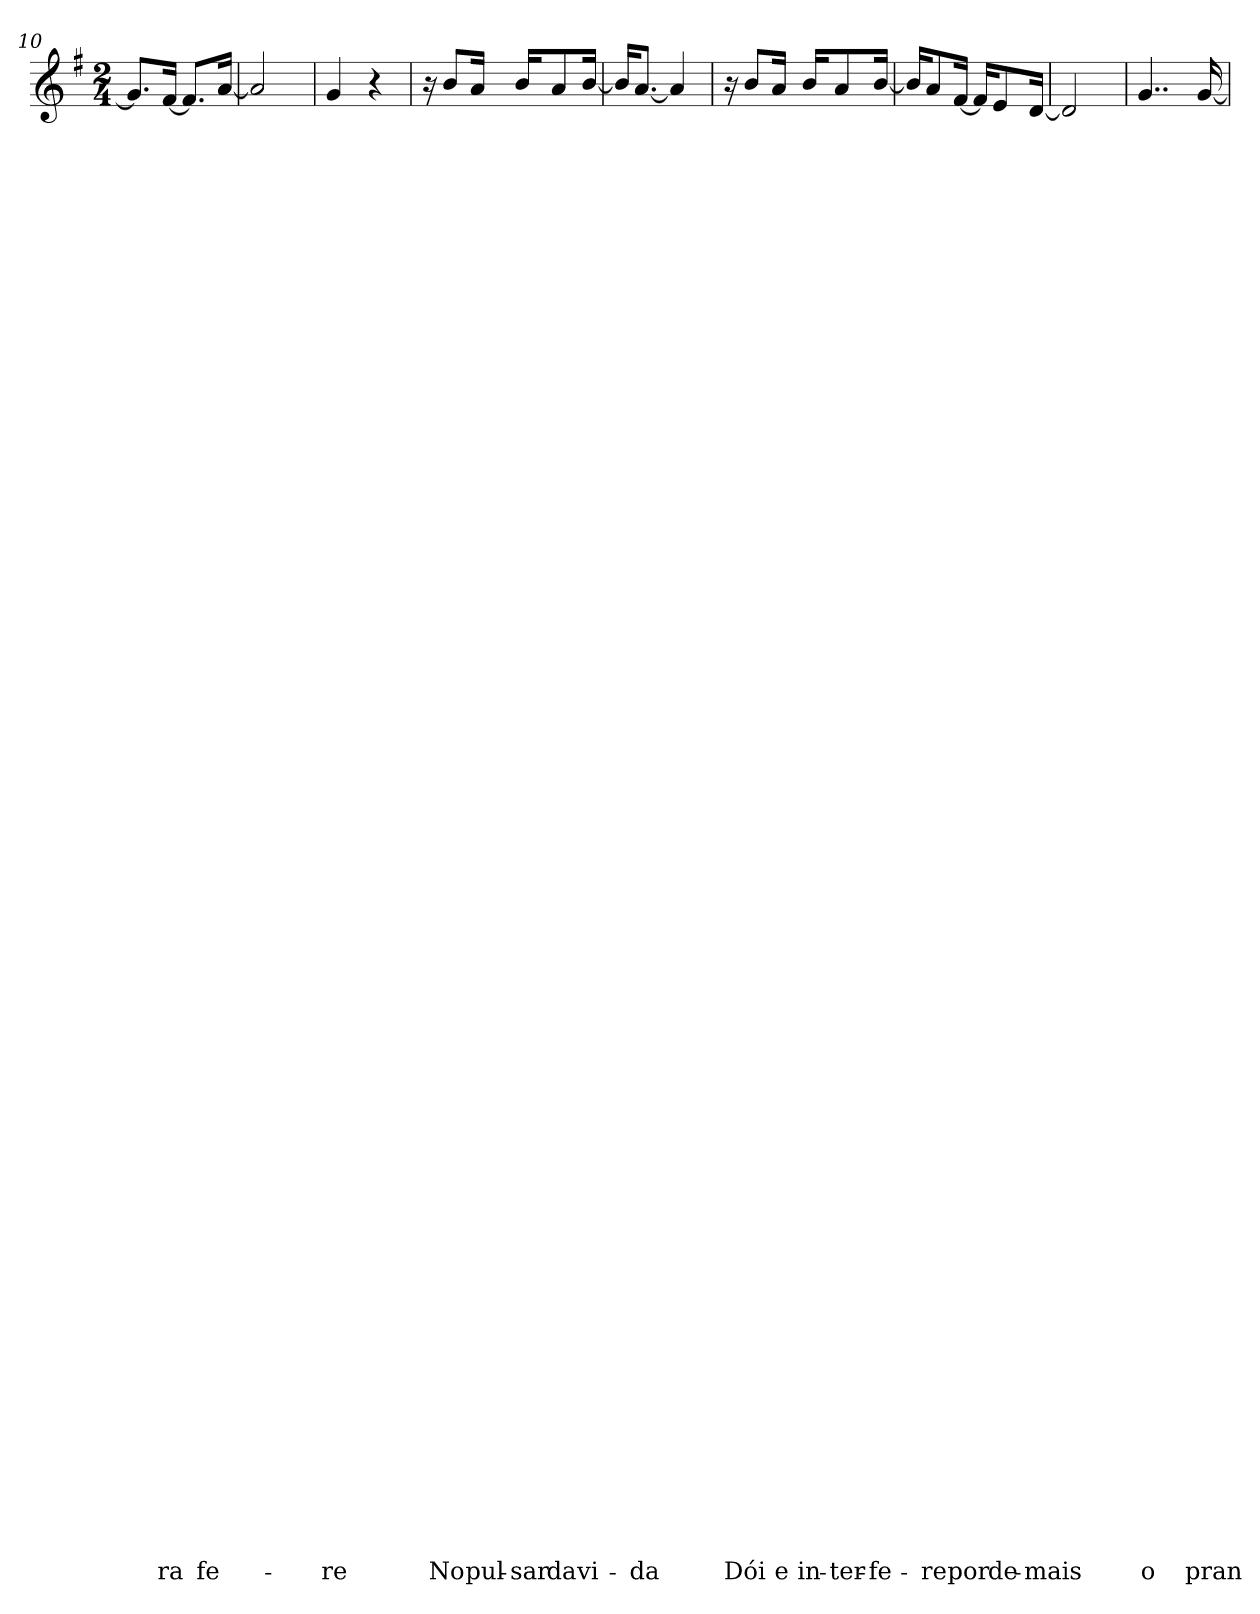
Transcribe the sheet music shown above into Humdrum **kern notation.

**kern	**text	**text	**text	**text	**text	**text	**text	**text	**text	**text	**text	**text	**text	**text	**text	**text	**text	**text	**text	**text	**text	**text	**text	**text	**text	**text	**text	**text	**text	**text	**text	**text	**text	**text	**text	**text	**text	**text	**text	**text	**text	**text	**text	**text	**text	**text	**text	**text	**text	**text	**text	**text	**text	**text	**text	**text	**text	**text	**text	**text	**text
*part1	*part1	*part1	*part1	*part1	*part1	*part1	*part1	*part1	*part1	*part1	*part1	*part1	*part1	*part1	*part1	*part1	*part1	*part1	*part1	*part1	*part1	*part1	*part1	*part1	*part1	*part1	*part1	*part1	*part1	*part1	*part1	*part1	*part1	*part1	*part1	*part1	*part1	*part1	*part1	*part1	*part1	*part1	*part1	*part1	*part1	*part1	*part1	*part1	*part1	*part1	*part1	*part1	*part1	*part1	*part1	*part1	*part1	*part1	*part1	*part1	*part1
*staff1	*staff1	*staff1	*staff1	*staff1	*staff1	*staff1	*staff1	*staff1	*staff1	*staff1	*staff1	*staff1	*staff1	*staff1	*staff1	*staff1	*staff1	*staff1	*staff1	*staff1	*staff1	*staff1	*staff1	*staff1	*staff1	*staff1	*staff1	*staff1	*staff1	*staff1	*staff1	*staff1	*staff1	*staff1	*staff1	*staff1	*staff1	*staff1	*staff1	*staff1	*staff1	*staff1	*staff1	*staff1	*staff1	*staff1	*staff1	*staff1	*staff1	*staff1	*staff1	*staff1	*staff1	*staff1	*staff1	*staff1	*staff1	*staff1	*staff1	*staff1	*staff1
*clefG2	*	*	*	*	*	*	*	*	*	*	*	*	*	*	*	*	*	*	*	*	*	*	*	*	*	*	*	*	*	*	*	*	*	*	*	*	*	*	*	*	*	*	*	*	*	*	*	*	*	*	*	*	*	*	*	*	*	*	*	*	*
*k[f#]	*	*	*	*	*	*	*	*	*	*	*	*	*	*	*	*	*	*	*	*	*	*	*	*	*	*	*	*	*	*	*	*	*	*	*	*	*	*	*	*	*	*	*	*	*	*	*	*	*	*	*	*	*	*	*	*	*	*	*	*	*
*G:	*	*	*	*	*	*	*	*	*	*	*	*	*	*	*	*	*	*	*	*	*	*	*	*	*	*	*	*	*	*	*	*	*	*	*	*	*	*	*	*	*	*	*	*	*	*	*	*	*	*	*	*	*	*	*	*	*	*	*	*	*
*M2/4	*	*	*	*	*	*	*	*	*	*	*	*	*	*	*	*	*	*	*	*	*	*	*	*	*	*	*	*	*	*	*	*	*	*	*	*	*	*	*	*	*	*	*	*	*	*	*	*	*	*	*	*	*	*	*	*	*	*	*	*	*
=10	=10	=10	=10	=10	=10	=10	=10	=10	=10	=10	=10	=10	=10	=10	=10	=10	=10	=10	=10	=10	=10	=10	=10	=10	=10	=10	=10	=10	=10	=10	=10	=10	=10	=10	=10	=10	=10	=10	=10	=10	=10	=10	=10	=10	=10	=10	=10	=10	=10	=10	=10	=10	=10	=10	=10	=10	=10	=10	=10	=10	=10
8.g/L]	.	.	.	.	.	.	.	.	.	.	.	.	.	.	.	.	.	.	.	.	.	.	.	.	.	.	.	.	.	.	.	.	.	.	.	.	.	.	.	.	.	.	.	.	.	.	.	.	.	.	.	.	.	.	.	.	.	.	.	.	.
!	!	!	!	!	!	!	!	!	!	!	!	!	!	!	!	!	!	!	!	!	!	!	!	!	!	!	!	!	!	!	!	!	!	!	!	!	!	!	!	!	!	!	!	!	!	!	!	!	!	!	!	!	!	!	!	!	!	!	!	!	!LO:LY:b
[16f#/Jk	.	.	.	.	.	.	.	.	.	.	.	.	.	.	.	.	.	.	.	.	.	.	.	.	.	.	.	.	.	.	.	.	.	.	.	.	.	.	.	.	.	.	.	.	.	.	.	.	.	.	.	.	.	.	.	.	.	.	.	.	-ra
8.f#/L]	.	.	.	.	.	.	.	.	.	.	.	.	.	.	.	.	.	.	.	.	.	.	.	.	.	.	.	.	.	.	.	.	.	.	.	.	.	.	.	.	.	.	.	.	.	.	.	.	.	.	.	.	.	.	.	.	.	.	.	.	.
!	!	!	!	!	!	!	!	!	!	!	!	!	!	!	!	!	!	!	!	!	!	!	!	!	!	!	!	!	!	!	!	!	!	!	!	!	!	!	!	!	!	!	!	!	!	!	!	!	!	!	!	!	!	!	!	!	!	!	!	!	!LO:LY:b
[16a/Jk	.	.	.	.	.	.	.	.	.	.	.	.	.	.	.	.	.	.	.	.	.	.	.	.	.	.	.	.	.	.	.	.	.	.	.	.	.	.	.	.	.	.	.	.	.	.	.	.	.	.	.	.	.	.	.	.	.	.	.	.	fe-
=11	=11	=11	=11	=11	=11	=11	=11	=11	=11	=11	=11	=11	=11	=11	=11	=11	=11	=11	=11	=11	=11	=11	=11	=11	=11	=11	=11	=11	=11	=11	=11	=11	=11	=11	=11	=11	=11	=11	=11	=11	=11	=11	=11	=11	=11	=11	=11	=11	=11	=11	=11	=11	=11	=11	=11	=11	=11	=11	=11	=11	=11
2a/]	.	.	.	.	.	.	.	.	.	.	.	.	.	.	.	.	.	.	.	.	.	.	.	.	.	.	.	.	.	.	.	.	.	.	.	.	.	.	.	.	.	.	.	.	.	.	.	.	.	.	.	.	.	.	.	.	.	.	.	.	.
=12	=12	=12	=12	=12	=12	=12	=12	=12	=12	=12	=12	=12	=12	=12	=12	=12	=12	=12	=12	=12	=12	=12	=12	=12	=12	=12	=12	=12	=12	=12	=12	=12	=12	=12	=12	=12	=12	=12	=12	=12	=12	=12	=12	=12	=12	=12	=12	=12	=12	=12	=12	=12	=12	=12	=12	=12	=12	=12	=12	=12	=12
!	!	!	!	!	!	!	!	!	!	!	!	!	!	!	!	!	!	!	!	!	!	!	!	!	!	!	!	!	!	!	!	!	!	!	!	!	!	!	!	!	!	!	!	!	!	!	!	!	!	!	!	!	!	!	!	!	!	!	!	!	!LO:LY:b
4g/	.	.	.	.	.	.	.	.	.	.	.	.	.	.	.	.	.	.	.	.	.	.	.	.	.	.	.	.	.	.	.	.	.	.	.	.	.	.	.	.	.	.	.	.	.	.	.	.	.	.	.	.	.	.	.	.	.	.	.	.	-re
4r	.	.	.	.	.	.	.	.	.	.	.	.	.	.	.	.	.	.	.	.	.	.	.	.	.	.	.	.	.	.	.	.	.	.	.	.	.	.	.	.	.	.	.	.	.	.	.	.	.	.	.	.	.	.	.	.	.	.	.	.	.
!!LO:LB:g=z
=13	=13	=13	=13	=13	=13	=13	=13	=13	=13	=13	=13	=13	=13	=13	=13	=13	=13	=13	=13	=13	=13	=13	=13	=13	=13	=13	=13	=13	=13	=13	=13	=13	=13	=13	=13	=13	=13	=13	=13	=13	=13	=13	=13	=13	=13	=13	=13	=13	=13	=13	=13	=13	=13	=13	=13	=13	=13	=13	=13	=13	=13
16r	.	.	.	.	.	.	.	.	.	.	.	.	.	.	.	.	.	.	.	.	.	.	.	.	.	.	.	.	.	.	.	.	.	.	.	.	.	.	.	.	.	.	.	.	.	.	.	.	.	.	.	.	.	.	.	.	.	.	.	.	.
!	!	!	!	!	!	!	!	!	!	!	!	!	!	!	!	!	!	!	!	!	!	!	!	!	!	!	!	!	!	!	!	!	!	!	!	!	!	!	!	!	!	!	!	!	!	!	!	!	!	!	!	!	!	!	!	!	!	!	!	!	!LO:LY:b
8b/L	.	.	.	.	.	.	.	.	.	.	.	.	.	.	.	.	.	.	.	.	.	.	.	.	.	.	.	.	.	.	.	.	.	.	.	.	.	.	.	.	.	.	.	.	.	.	.	.	.	.	.	.	.	.	.	.	.	.	.	.	No
!	!	!	!	!	!	!	!	!	!	!	!	!	!	!	!	!	!	!	!	!	!	!	!	!	!	!	!	!	!	!	!	!	!	!	!	!	!	!	!	!	!	!	!	!	!	!	!	!	!	!	!	!	!	!	!	!	!	!	!	!	!LO:LY:b
16a/Jk	.	.	.	.	.	.	.	.	.	.	.	.	.	.	.	.	.	.	.	.	.	.	.	.	.	.	.	.	.	.	.	.	.	.	.	.	.	.	.	.	.	.	.	.	.	.	.	.	.	.	.	.	.	.	.	.	.	.	.	.	pul-
!	!	!	!	!	!	!	!	!	!	!	!	!	!	!	!	!	!	!	!	!	!	!	!	!	!	!	!	!	!	!	!	!	!	!	!	!	!	!	!	!	!	!	!	!	!	!	!	!	!	!	!	!	!	!	!	!	!	!	!	!	!LO:LY:b
16b/KL	.	.	.	.	.	.	.	.	.	.	.	.	.	.	.	.	.	.	.	.	.	.	.	.	.	.	.	.	.	.	.	.	.	.	.	.	.	.	.	.	.	.	.	.	.	.	.	.	.	.	.	.	.	.	.	.	.	.	.	.	-sar
!	!	!	!	!	!	!	!	!	!	!	!	!	!	!	!	!	!	!	!	!	!	!	!	!	!	!	!	!	!	!	!	!	!	!	!	!	!	!	!	!	!	!	!	!	!	!	!	!	!	!	!	!	!	!	!	!	!	!	!	!	!LO:LY:b
8a/	.	.	.	.	.	.	.	.	.	.	.	.	.	.	.	.	.	.	.	.	.	.	.	.	.	.	.	.	.	.	.	.	.	.	.	.	.	.	.	.	.	.	.	.	.	.	.	.	.	.	.	.	.	.	.	.	.	.	.	.	da
!	!	!	!	!	!	!	!	!	!	!	!	!	!	!	!	!	!	!	!	!	!	!	!	!	!	!	!	!	!	!	!	!	!	!	!	!	!	!	!	!	!	!	!	!	!	!	!	!	!	!	!	!	!	!	!	!	!	!	!	!	!LO:LY:b
[16b/Jk	.	.	.	.	.	.	.	.	.	.	.	.	.	.	.	.	.	.	.	.	.	.	.	.	.	.	.	.	.	.	.	.	.	.	.	.	.	.	.	.	.	.	.	.	.	.	.	.	.	.	.	.	.	.	.	.	.	.	.	.	vi-
=14	=14	=14	=14	=14	=14	=14	=14	=14	=14	=14	=14	=14	=14	=14	=14	=14	=14	=14	=14	=14	=14	=14	=14	=14	=14	=14	=14	=14	=14	=14	=14	=14	=14	=14	=14	=14	=14	=14	=14	=14	=14	=14	=14	=14	=14	=14	=14	=14	=14	=14	=14	=14	=14	=14	=14	=14	=14	=14	=14	=14	=14
16b/KL]	.	.	.	.	.	.	.	.	.	.	.	.	.	.	.	.	.	.	.	.	.	.	.	.	.	.	.	.	.	.	.	.	.	.	.	.	.	.	.	.	.	.	.	.	.	.	.	.	.	.	.	.	.	.	.	.	.	.	.	.	.
!	!	!	!	!	!	!	!	!	!	!	!	!	!	!	!	!	!	!	!	!	!	!	!	!	!	!	!	!	!	!	!	!	!	!	!	!	!	!	!	!	!	!	!	!	!	!	!	!	!	!	!	!	!	!	!	!	!	!	!	!	!LO:LY:b
[8.a/J	.	.	.	.	.	.	.	.	.	.	.	.	.	.	.	.	.	.	.	.	.	.	.	.	.	.	.	.	.	.	.	.	.	.	.	.	.	.	.	.	.	.	.	.	.	.	.	.	.	.	.	.	.	.	.	.	.	.	.	.	-da
4a/]	.	.	.	.	.	.	.	.	.	.	.	.	.	.	.	.	.	.	.	.	.	.	.	.	.	.	.	.	.	.	.	.	.	.	.	.	.	.	.	.	.	.	.	.	.	.	.	.	.	.	.	.	.	.	.	.	.	.	.	.	.
=15	=15	=15	=15	=15	=15	=15	=15	=15	=15	=15	=15	=15	=15	=15	=15	=15	=15	=15	=15	=15	=15	=15	=15	=15	=15	=15	=15	=15	=15	=15	=15	=15	=15	=15	=15	=15	=15	=15	=15	=15	=15	=15	=15	=15	=15	=15	=15	=15	=15	=15	=15	=15	=15	=15	=15	=15	=15	=15	=15	=15	=15
16r	.	.	.	.	.	.	.	.	.	.	.	.	.	.	.	.	.	.	.	.	.	.	.	.	.	.	.	.	.	.	.	.	.	.	.	.	.	.	.	.	.	.	.	.	.	.	.	.	.	.	.	.	.	.	.	.	.	.	.	.	.
!	!	!	!	!	!	!	!	!	!	!	!	!	!	!	!	!	!	!	!	!	!	!	!	!	!	!	!	!	!	!	!	!	!	!	!	!	!	!	!	!	!	!	!	!	!	!	!	!	!	!	!	!	!	!	!	!	!	!	!	!	!LO:LY:b
8b/L	.	.	.	.	.	.	.	.	.	.	.	.	.	.	.	.	.	.	.	.	.	.	.	.	.	.	.	.	.	.	.	.	.	.	.	.	.	.	.	.	.	.	.	.	.	.	.	.	.	.	.	.	.	.	.	.	.	.	.	.	Dói
!	!	!	!	!	!	!	!	!	!	!	!	!	!	!	!	!	!	!	!	!	!	!	!	!	!	!	!	!	!	!	!	!	!	!	!	!	!	!	!	!	!	!	!	!	!	!	!	!	!	!	!	!	!	!	!	!	!	!	!	!	!LO:LY:b
16a/Jk	.	.	.	.	.	.	.	.	.	.	.	.	.	.	.	.	.	.	.	.	.	.	.	.	.	.	.	.	.	.	.	.	.	.	.	.	.	.	.	.	.	.	.	.	.	.	.	.	.	.	.	.	.	.	.	.	.	.	.	.	e
!	!	!	!	!	!	!	!	!	!	!	!	!	!	!	!	!	!	!	!	!	!	!	!	!	!	!	!	!	!	!	!	!	!	!	!	!	!	!	!	!	!	!	!	!	!	!	!	!	!	!	!	!	!	!	!	!	!	!	!	!	!LO:LY:b
16b/KL	.	.	.	.	.	.	.	.	.	.	.	.	.	.	.	.	.	.	.	.	.	.	.	.	.	.	.	.	.	.	.	.	.	.	.	.	.	.	.	.	.	.	.	.	.	.	.	.	.	.	.	.	.	.	.	.	.	.	.	.	in-
!	!	!	!	!	!	!	!	!	!	!	!	!	!	!	!	!	!	!	!	!	!	!	!	!	!	!	!	!	!	!	!	!	!	!	!	!	!	!	!	!	!	!	!	!	!	!	!	!	!	!	!	!	!	!	!	!	!	!	!	!	!LO:LY:b
8a/	.	.	.	.	.	.	.	.	.	.	.	.	.	.	.	.	.	.	.	.	.	.	.	.	.	.	.	.	.	.	.	.	.	.	.	.	.	.	.	.	.	.	.	.	.	.	.	.	.	.	.	.	.	.	.	.	.	.	.	.	-ter-
!	!	!	!	!	!	!	!	!	!	!	!	!	!	!	!	!	!	!	!	!	!	!	!	!	!	!	!	!	!	!	!	!	!	!	!	!	!	!	!	!	!	!	!	!	!	!	!	!	!	!	!	!	!	!	!	!	!	!	!	!	!LO:LY:b
[16b/Jk	.	.	.	.	.	.	.	.	.	.	.	.	.	.	.	.	.	.	.	.	.	.	.	.	.	.	.	.	.	.	.	.	.	.	.	.	.	.	.	.	.	.	.	.	.	.	.	.	.	.	.	.	.	.	.	.	.	.	.	.	-fe-
=16	=16	=16	=16	=16	=16	=16	=16	=16	=16	=16	=16	=16	=16	=16	=16	=16	=16	=16	=16	=16	=16	=16	=16	=16	=16	=16	=16	=16	=16	=16	=16	=16	=16	=16	=16	=16	=16	=16	=16	=16	=16	=16	=16	=16	=16	=16	=16	=16	=16	=16	=16	=16	=16	=16	=16	=16	=16	=16	=16	=16	=16
16b/KL]	.	.	.	.	.	.	.	.	.	.	.	.	.	.	.	.	.	.	.	.	.	.	.	.	.	.	.	.	.	.	.	.	.	.	.	.	.	.	.	.	.	.	.	.	.	.	.	.	.	.	.	.	.	.	.	.	.	.	.	.	.
!	!	!	!	!	!	!	!	!	!	!	!	!	!	!	!	!	!	!	!	!	!	!	!	!	!	!	!	!	!	!	!	!	!	!	!	!	!	!	!	!	!	!	!	!	!	!	!	!	!	!	!	!	!	!	!	!	!	!	!	!	!LO:LY:b
8a/	.	.	.	.	.	.	.	.	.	.	.	.	.	.	.	.	.	.	.	.	.	.	.	.	.	.	.	.	.	.	.	.	.	.	.	.	.	.	.	.	.	.	.	.	.	.	.	.	.	.	.	.	.	.	.	.	.	.	.	.	-re
!	!	!	!	!	!	!	!	!	!	!	!	!	!	!	!	!	!	!	!	!	!	!	!	!	!	!	!	!	!	!	!	!	!	!	!	!	!	!	!	!	!	!	!	!	!	!	!	!	!	!	!	!	!	!	!	!	!	!	!	!	!LO:LY:b
[16f#/Jk	.	.	.	.	.	.	.	.	.	.	.	.	.	.	.	.	.	.	.	.	.	.	.	.	.	.	.	.	.	.	.	.	.	.	.	.	.	.	.	.	.	.	.	.	.	.	.	.	.	.	.	.	.	.	.	.	.	.	.	.	por
16f#/KL]	.	.	.	.	.	.	.	.	.	.	.	.	.	.	.	.	.	.	.	.	.	.	.	.	.	.	.	.	.	.	.	.	.	.	.	.	.	.	.	.	.	.	.	.	.	.	.	.	.	.	.	.	.	.	.	.	.	.	.	.	.
!	!	!	!	!	!	!	!	!	!	!	!	!	!	!	!	!	!	!	!	!	!	!	!	!	!	!	!	!	!	!	!	!	!	!	!	!	!	!	!	!	!	!	!	!	!	!	!	!	!	!	!	!	!	!	!	!	!	!	!	!	!LO:LY:b
8e/	.	.	.	.	.	.	.	.	.	.	.	.	.	.	.	.	.	.	.	.	.	.	.	.	.	.	.	.	.	.	.	.	.	.	.	.	.	.	.	.	.	.	.	.	.	.	.	.	.	.	.	.	.	.	.	.	.	.	.	.	de-
!	!	!	!	!	!	!	!	!	!	!	!	!	!	!	!	!	!	!	!	!	!	!	!	!	!	!	!	!	!	!	!	!	!	!	!	!	!	!	!	!	!	!	!	!	!	!	!	!	!	!	!	!	!	!	!	!	!	!	!	!	!LO:LY:b
[16d/Jk	.	.	.	.	.	.	.	.	.	.	.	.	.	.	.	.	.	.	.	.	.	.	.	.	.	.	.	.	.	.	.	.	.	.	.	.	.	.	.	.	.	.	.	.	.	.	.	.	.	.	.	.	.	.	.	.	.	.	.	.	-mais
=17	=17	=17	=17	=17	=17	=17	=17	=17	=17	=17	=17	=17	=17	=17	=17	=17	=17	=17	=17	=17	=17	=17	=17	=17	=17	=17	=17	=17	=17	=17	=17	=17	=17	=17	=17	=17	=17	=17	=17	=17	=17	=17	=17	=17	=17	=17	=17	=17	=17	=17	=17	=17	=17	=17	=17	=17	=17	=17	=17	=17	=17
2d/]	.	.	.	.	.	.	.	.	.	.	.	.	.	.	.	.	.	.	.	.	.	.	.	.	.	.	.	.	.	.	.	.	.	.	.	.	.	.	.	.	.	.	.	.	.	.	.	.	.	.	.	.	.	.	.	.	.	.	.	.	.
=18	=18	=18	=18	=18	=18	=18	=18	=18	=18	=18	=18	=18	=18	=18	=18	=18	=18	=18	=18	=18	=18	=18	=18	=18	=18	=18	=18	=18	=18	=18	=18	=18	=18	=18	=18	=18	=18	=18	=18	=18	=18	=18	=18	=18	=18	=18	=18	=18	=18	=18	=18	=18	=18	=18	=18	=18	=18	=18	=18	=18	=18
!	!	!	!	!	!	!	!	!	!	!	!	!	!	!	!	!	!	!	!	!	!	!	!	!	!	!	!	!	!	!	!	!	!	!	!	!	!	!	!	!	!	!	!	!	!	!	!	!	!	!	!	!	!	!	!	!	!	!	!	!	!LO:LY:b
4..g/	.	.	.	.	.	.	.	.	.	.	.	.	.	.	.	.	.	.	.	.	.	.	.	.	.	.	.	.	.	.	.	.	.	.	.	.	.	.	.	.	.	.	.	.	.	.	.	.	.	.	.	.	.	.	.	.	.	.	.	.	o
!	!	!	!	!	!	!	!	!	!	!	!	!	!	!	!	!	!	!	!	!	!	!	!	!	!	!	!	!	!	!	!	!	!	!	!	!	!	!	!	!	!	!	!	!	!	!	!	!	!	!	!	!	!	!	!	!	!	!	!	!	!LO:LY:b
[16g/	.	.	.	.	.	.	.	.	.	.	.	.	.	.	.	.	.	.	.	.	.	.	.	.	.	.	.	.	.	.	.	.	.	.	.	.	.	.	.	.	.	.	.	.	.	.	.	.	.	.	.	.	.	.	.	.	.	.	.	.	pran-
=	=	=	=	=	=	=	=	=	=	=	=	=	=	=	=	=	=	=	=	=	=	=	=	=	=	=	=	=	=	=	=	=	=	=	=	=	=	=	=	=	=	=	=	=	=	=	=	=	=	=	=	=	=	=	=	=	=	=	=	=	=
*-	*-	*-	*-	*-	*-	*-	*-	*-	*-	*-	*-	*-	*-	*-	*-	*-	*-	*-	*-	*-	*-	*-	*-	*-	*-	*-	*-	*-	*-	*-	*-	*-	*-	*-	*-	*-	*-	*-	*-	*-	*-	*-	*-	*-	*-	*-	*-	*-	*-	*-	*-	*-	*-	*-	*-	*-	*-	*-	*-	*-	*-
